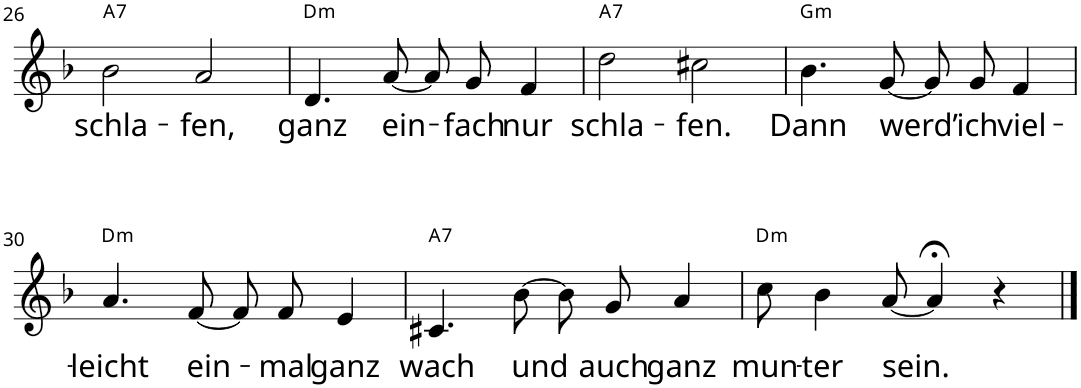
**kern	**text	**harte
*part1	*part1	*part1
*staff1	*staff1	*
*I"Voice 1	*	*
*I'Vo. 1	*	*
!!LO:PB:g=z
*clefG2	*	*
*k[b-]	*	*
*F:	*	*
*M4/4	*	*
*met(c)	*	*
=26	=26	=26
!	!LO:LY:b	!LO:H:kt=7
2b-\	schla-	A:7
!	!LO:LY:b	!
2a/	-fen,	.
=27	=27	=27
!	!LO:LY:b	!LO:H:kt=m
4.d/	ganz	D:min
!	!LO:LY:b	!
[8a/	ein-	.
8a/L]	.	.
!	!LO:LY:b	!
8g/J	-fach	.
!	!LO:LY:b	!
4f/	nur	.
=28	=28	=28
!	!LO:LY:b	!LO:H:kt=7
2dd\	schla-	A:7
!	!LO:LY:b	!
2cc#X\	-fen.	.
=29	=29	=29
!	!LO:LY:b	!LO:H:kt=m
4.b-\	Dann	G:min
!	!LO:LY:b	!
[8g/	-werd’	.
8g/L]	.	.
!	!LO:LY:b	!
8g/J	ich	.
!	!LO:LY:b	!
4f/	viel-	.
!!LO:LB:g=z
=30	=30	=30
!	!LO:LY:b	!LO:H:kt=m
4.a/	-leicht	D:min
!	!LO:LY:b	!
[8f/	ein-	.
8f/L]	.	.
!	!LO:LY:b	!
8f/J	-mal	.
!	!LO:LY:b	!
4e/	ganz	.
=31	=31	=31
!	!LO:LY:b	!LO:H:kt=7
4.c#X/	wach	A:7
!	!LO:LY:b	!
[8b-\	-und	.
8b-/L]	.	.
!	!LO:LY:b	!
8g/J	auch	.
!	!LO:LY:b	!
4a/	ganz	.
=32	=32	=32
!	!LO:LY:b	!LO:H:kt=m
8cc\	mun-	D:min
!	!LO:LY:b	!
4b-\	-ter	.
!	!LO:LY:b	!
[8a/	sein.	.
4a;</]	.	.
4r	.	.
==	==	==
*-	*-	*-
